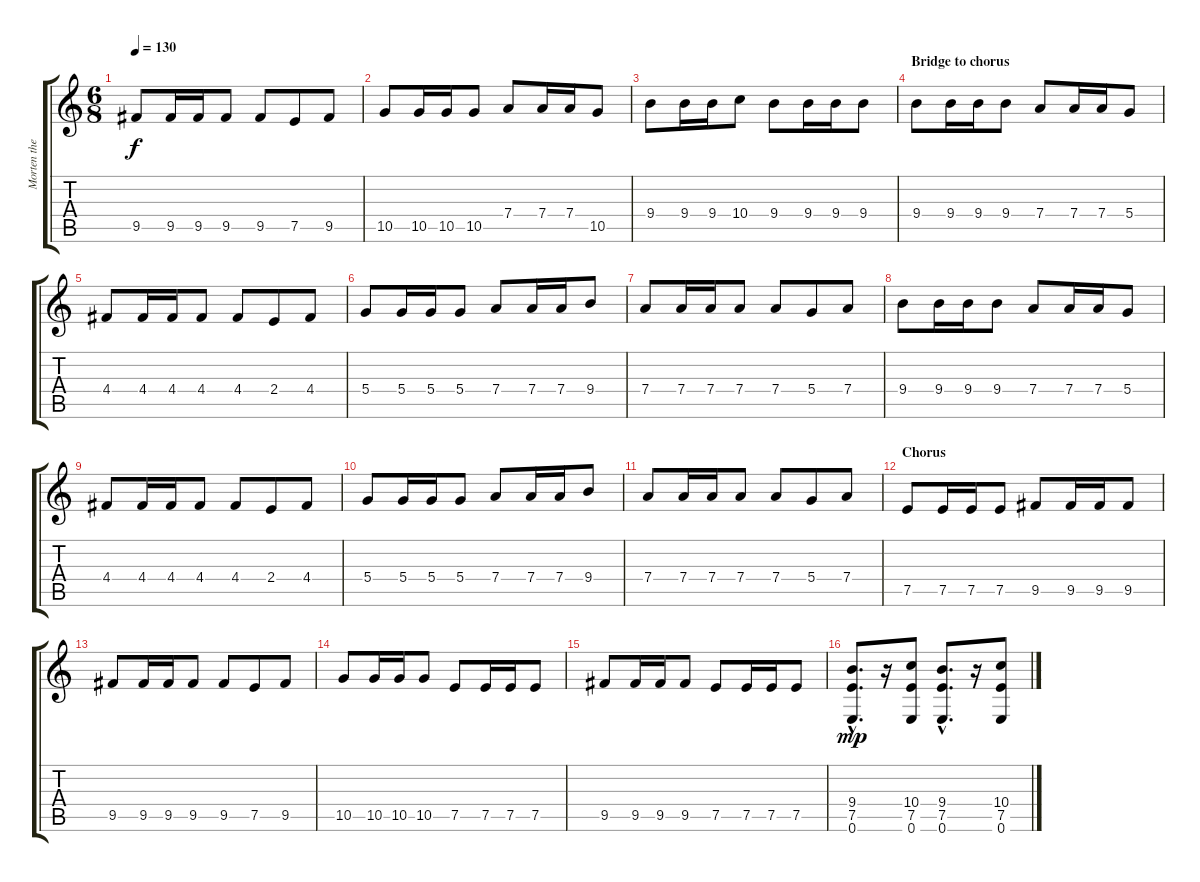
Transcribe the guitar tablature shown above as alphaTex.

\track ("Morten the god the greatest of them all" "Morten the") {instrument distortionguitar}
\staff {score tabs}
\tuning (E4 B3 G3 D3 A2 E2) {hide}
\ts (6 8)
\tempo 130
\clef g2
\ks c
9.5.8{dy f} 9.5.16 9.5.16 9.5.8 9.5.8 7.5.8 9.5.8 |
10.5.8 10.5.16 10.5.16 10.5.8 7.4.8 7.4.16 7.4.16 10.5.8 |
9.4.8 9.4.16 9.4.16 10.4.8 9.4.8 9.4.16 9.4.16 9.4.8 |
\section ("" "Bridge to chorus")
9.4.8 9.4.16 9.4.16 9.4.8 7.4.8 7.4.16 7.4.16 5.4.8 |
4.4.8 4.4.16 4.4.16 4.4.8 4.4.8 2.4.8 4.4.8 |
5.4.8 5.4.16 5.4.16 5.4.8 7.4.8 7.4.16 7.4.16 9.4.8 |
7.4.8 7.4.16 7.4.16 7.4.8 7.4.8 5.4.8 7.4.8 |
9.4.8 9.4.16 9.4.16 9.4.8 7.4.8 7.4.16 7.4.16 5.4.8 |
4.4.8 4.4.16 4.4.16 4.4.8 4.4.8 2.4.8 4.4.8 |
5.4.8 5.4.16 5.4.16 5.4.8 7.4.8 7.4.16 7.4.16 9.4.8 |
7.4.8 7.4.16 7.4.16 7.4.8 7.4.8 5.4.8 7.4.8 |
\section ("" "Chorus")
7.5.8 7.5.16 7.5.16 7.5.8 9.5.8 9.5.16 9.5.16 9.5.8 |
9.5.8 9.5.16 9.5.16 9.5.8 9.5.8 7.5.8 9.5.8 |
10.5.8 10.5.16 10.5.16 10.5.8 7.5.8 7.5.16 7.5.16 7.5.8 |
9.5.8 9.5.16 9.5.16 9.5.8 7.5.8 7.5.16 7.5.16 7.5.8 |
(9.4{hac} 7.5{hac} 0.6{hac}).8{d dy mp} r.16 (10.4 7.5 0.6).8 (9.4{hac} 7.5{hac} 0.6{hac}).8{d} r.16 (10.4 7.5 0.6).8
